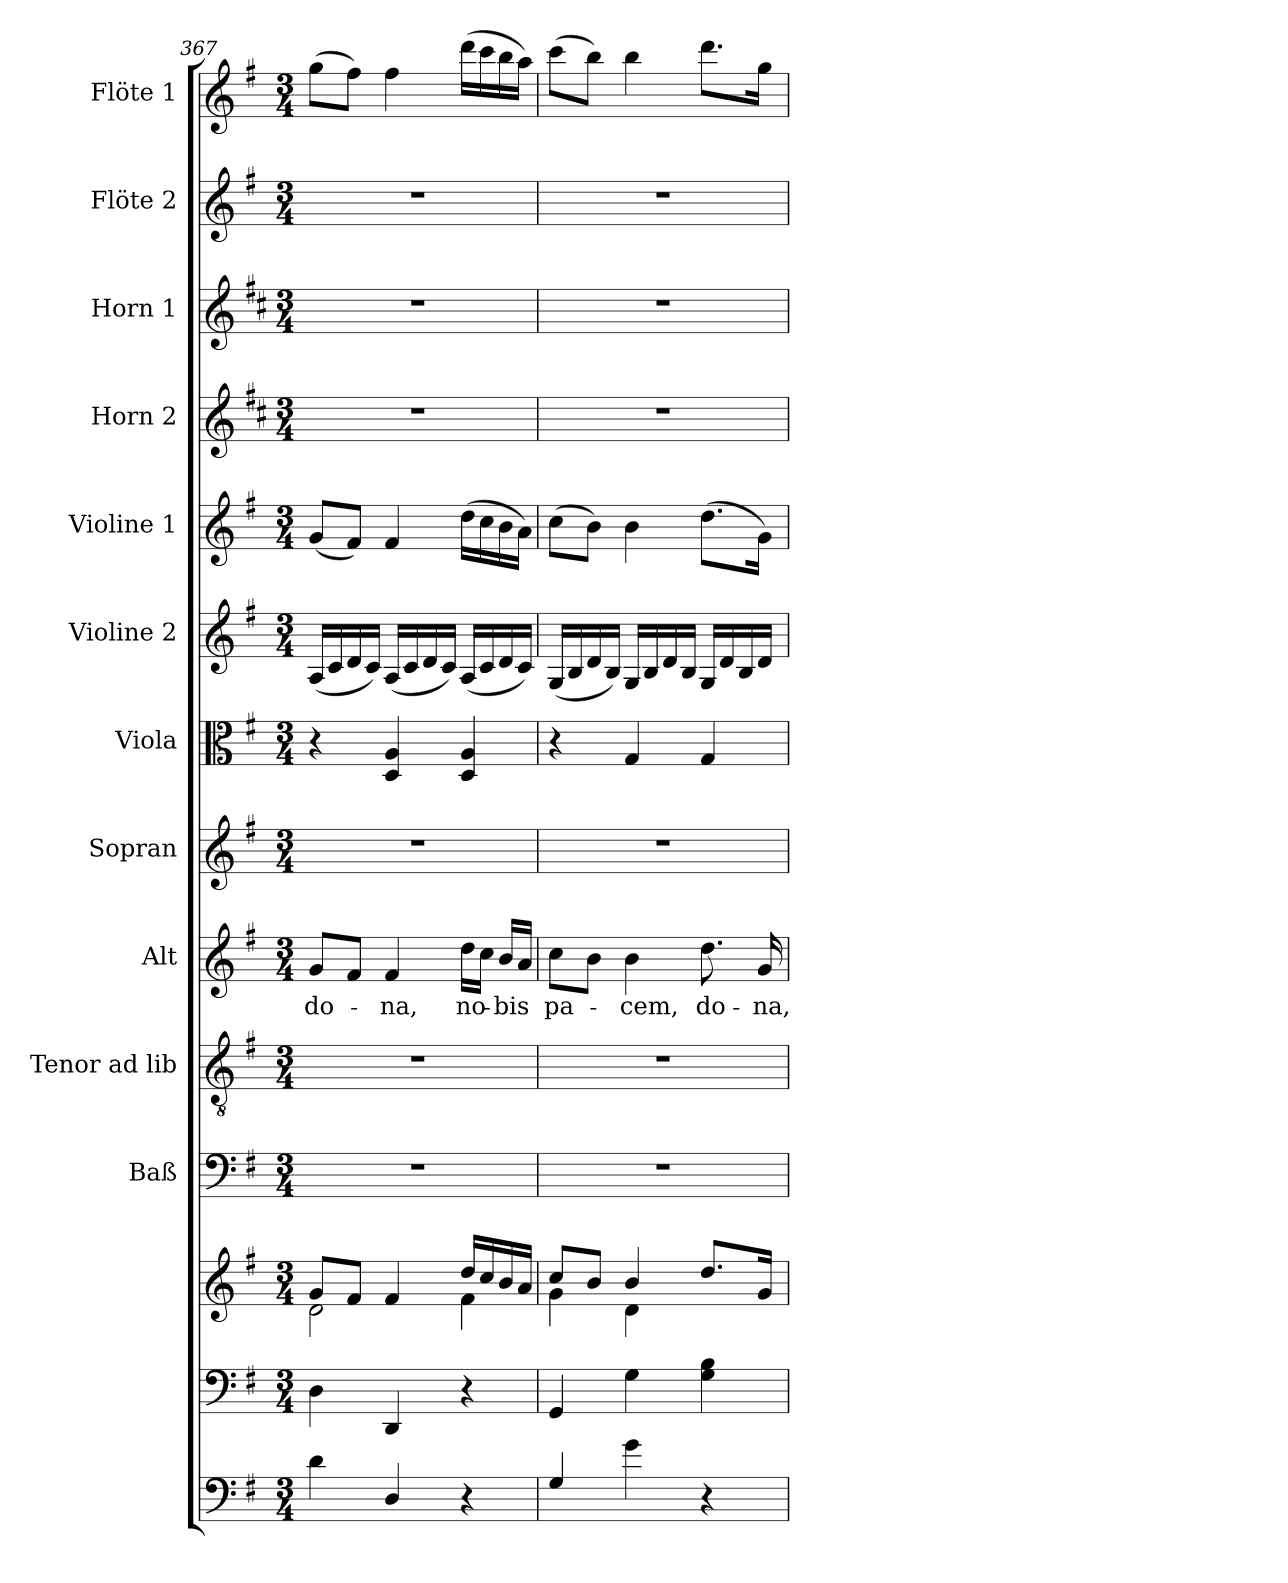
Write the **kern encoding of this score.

**kern	**kern	**kern	**kern	**kern	**kern	**text	**kern	**kern	**kern	**kern	**kern	**kern	**kern	**kern
*part13	*part12	*part12	*part11	*part10	*part9	*part9	*part8	*part7	*part6	*part5	*part4	*part3	*part2	*part1
*staff14	*staff13	*staff12	*staff11	*staff10	*staff9	*staff9	*staff8	*staff7	*staff6	*staff5	*staff4	*staff3	*staff2	*staff1
*	*	*	*I"Baß	*I"Tenor ad lib	*I"Alt	*	*I"Sopran	*I"Viola	*I"Violine 2	*I"Violine 1	*I"Horn 2	*I"Horn 1	*I"Flöte 2	*I"Flöte 1
*	*	*	*I'Baß	*I'Ten	*I'Alt	*	*I'Sop	*I'Vla.	*I'Vln. 2	*I'Vln. 1	*I'Hrn. 2	*I'Hrn. 1	*I'Fl. 2	*I'Fl. 1
!!LO:PB:g=z
*clefF4	*clefF4	*clefG2	*clefF4	*clefGv2	*clefG2	*	*clefG2	*clefC3	*clefG2	*clefG2	*clefG2	*clefG2	*clefG2	*clefG2
*ITrd7c12	*	*	*	*	*	*	*	*	*	*	*ITrd4c7	*ITrd4c7	*	*
*k[f#]	*k[f#]	*k[f#]	*k[f#]	*k[f#]	*k[f#]	*	*k[f#]	*k[f#]	*k[f#]	*k[f#]	*k[f#]	*k[f#]	*k[f#]	*k[f#]
*G:	*G:	*G:	*G:	*G:	*G:	*	*G:	*G:	*G:	*G:	*G:	*G:	*G:	*G:
*M3/4	*M3/4	*M3/4	*M3/4	*M3/4	*M3/4	*	*M3/4	*M3/4	*M3/4	*M3/4	*M3/4	*M3/4	*M3/4	*M3/4
=367	=367	=367	=367	=367	=367	=367	=367	=367	=367	=367	=367	=367	=367	=367
*	*	*^	*	*	*	*	*	*	*	*	*	*	*	*
!	!	!	!	!	!	!	!LO:LY:b	!	!	!	!	!	!	!	!
4D\	4D\	8g/L	2d\	2.r	2.r	8g/L	do-	2.r	4r	(<16A/LL	(<8g/L	2.r	2.r	2.r	(>8gg\L
.	.	.	.	.	.	.	.	.	.	16c/	.	.	.	.	.
.	.	8f#/J	.	.	.	8f#/J	.	.	.	16d/	8f#/J)	.	.	.	8ff#\J)
.	.	.	.	.	.	.	.	.	.	16c/JJ)	.	.	.	.	.
!	!	!	!	!	!	!	!LO:LY:b	!	!	!	!	!	!	!	!
4DD/	4DD/	4f#/	.	.	.	4f#/	-na,	.	4D/ 4A/	(<16A/LL	4f#/	.	.	.	4ff#\
.	.	.	.	.	.	.	.	.	.	16c/	.	.	.	.	.
.	.	.	.	.	.	.	.	.	.	16d/	.	.	.	.	.
.	.	.	.	.	.	.	.	.	.	16c/JJ)	.	.	.	.	.
!	!	!	!	!	!	!	!LO:LY:b	!	!	!	!	!	!	!	!
4r	4r	16dd/LL	4f#\	.	.	16dd\LL	no-	.	4D/ 4A/	(<16A/LL	(>16dd\LL	.	.	.	(>16ddd\LL
.	.	16cc/	.	.	.	16cc\JJ	.	.	.	16c/	16cc\	.	.	.	16ccc\
!	!	!	!	!	!	!	!LO:LY:b	!	!	!	!	!	!	!	!
.	.	16b/	.	.	.	16b/LL	-bis	.	.	16d/	16b\	.	.	.	16bb\
.	.	16a/JJ	.	.	.	16a/JJ	.	.	.	16c/JJ)	16a\JJ)	.	.	.	16aa\JJ)
=368	=368	=368	=368	=368	=368	=368	=368	=368	=368	=368	=368	=368	=368	=368	=368
!	!	!	!	!	!	!	!LO:LY:b	!	!	!	!	!	!	!	!
4GG/	4GG/	8cc/L	4g\	2.r	2.r	8cc\L	pa-	2.r	4r	(<16G/LL	(>8cc\L	2.r	2.r	2.r	(>8ccc\L
.	.	.	.	.	.	.	.	.	.	16B/	.	.	.	.	.
.	.	8b/J	.	.	.	8b\J	.	.	.	16d/	8b\J)	.	.	.	8bb\J)
.	.	.	.	.	.	.	.	.	.	16B/JJ)	.	.	.	.	.
!	!	!	!	!	!	!	!LO:LY:b	!	!	!	!	!	!	!	!
4G\	4G\	4b/	4d\	.	.	4b\	-cem,	.	4G/	16G/LL	4b\	.	.	.	4bb\
.	.	.	.	.	.	.	.	.	.	16B/	.	.	.	.	.
.	.	.	.	.	.	.	.	.	.	16d/	.	.	.	.	.
.	.	.	.	.	.	.	.	.	.	16B/JJ	.	.	.	.	.
!	!	!	!	!	!	!	!LO:LY:b	!	!	!	!	!	!	!	!
4r	4G\ 4B\	8.dd/L	4ryy	.	.	8.dd\	do-	.	4G/	16G/LL	(>8.dd\L	.	.	.	8.ddd\L
.	.	.	.	.	.	.	.	.	.	16d/	.	.	.	.	.
.	.	.	.	.	.	.	.	.	.	16B/	.	.	.	.	.
!	!	!	!	!	!	!	!LO:LY:b	!	!	!	!	!	!	!	!
.	.	16g/Jk	.	.	.	16g/	-na,	.	.	16d/JJ	16g\Jk)	.	.	.	16gg\Jk
*	*	*v	*v	*	*	*	*	*	*	*	*	*	*	*	*
=	=	=	=	=	=	=	=	=	=	=	=	=	=	=
*-	*-	*-	*-	*-	*-	*-	*-	*-	*-	*-	*-	*-	*-	*-
